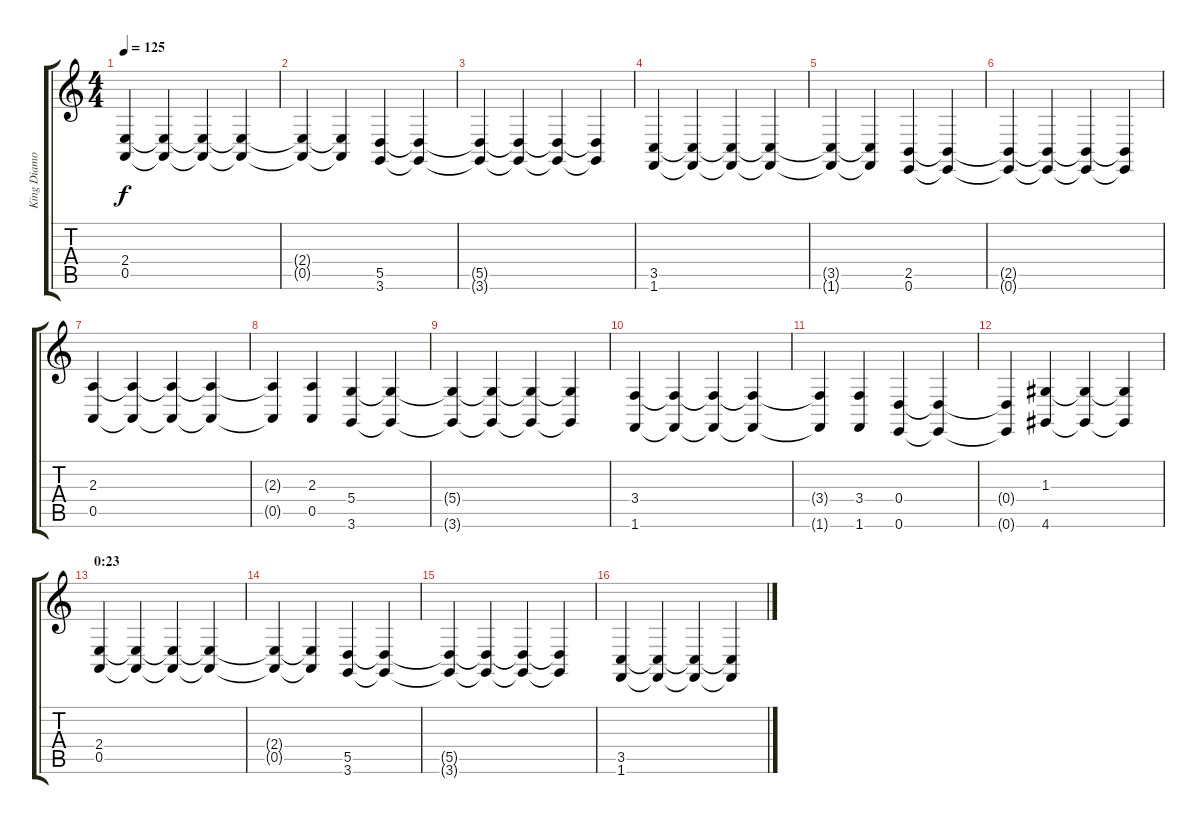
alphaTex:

\track ("King Diamond (Keys)" "King Diamo") {instrument stringensemble1}
\staff {score tabs}
\tuning (E4 B3 G3 D3 A2 E2) {hide}
\ts (4 4)
\tempo 125
\clef g2
\ks c
(2.4 0.5).4{dy f instrument stringensemble1} (2.4{t} 0.5{t}).4 (2.4{t} 0.5{t}).4 (2.4{t} 0.5{t}).4 |
(2.4{t} 0.5{t}).4 (2.4{t} 0.5{t}).4 (5.5 3.6).4 (5.5{t} 3.6{t}).4 |
(5.5{t} 3.6{t}).4 (5.5{t} 3.6{t}).4 (5.5{t} 3.6{t}).4 (5.5{t} 3.6{t}).4 |
(3.5 1.6).4 (3.5{t} 1.6{t}).4 (3.5{t} 1.6{t}).4 (3.5{t} 1.6{t}).4 |
(3.5{t} 1.6{t}).4 (3.5{t} 1.6{t}).4 (2.5 0.6).4 (2.5{t} 0.6{t}).4 |
(2.5{t} 0.6{t}).4 (2.5{t} 0.6{t}).4 (2.5{t} 0.6{t}).4 (2.5{t} 0.6{t}).4 |
(2.3 0.5).4 (2.3{t} 0.5{t}).4 (2.3{t} 0.5{t}).4 (2.3{t} 0.5{t}).4 |
(2.3{t} 0.5{t}).4 (2.3 0.5).4 (5.4 3.6).4 (5.4{t} 3.6{t}).4 |
(5.4{t} 3.6{t}).4 (5.4{t} 3.6{t}).4 (5.4{t} 3.6{t}).4 (5.4{t} 3.6{t}).4 |
(3.4 1.6).4 (3.4{t} 1.6{t}).4 (3.4{t} 1.6{t}).4 (3.4{t} 1.6{t}).4 |
(3.4{t} 1.6{t}).4 (3.4 1.6).4 (0.4 0.6).4 (0.4{t} 0.6{t}).4 |
(0.4{t} 0.6{t}).4 (1.3 4.6).4 (1.3{t} 4.6{t}).4 (1.3{t} 4.6{t}).4 |
\section ("" "0:23")
(2.4 0.5).4 (2.4{t} 0.5{t}).4 (2.4{t} 0.5{t}).4 (2.4{t} 0.5{t}).4 |
(2.4{t} 0.5{t}).4 (2.4{t} 0.5{t}).4 (5.5 3.6).4 (5.5{t} 3.6{t}).4 |
(5.5{t} 3.6{t}).4 (5.5{t} 3.6{t}).4 (5.5{t} 3.6{t}).4 (5.5{t} 3.6{t}).4 |
(3.5 1.6).4 (3.5{t} 1.6{t}).4 (3.5{t} 1.6{t}).4 (3.5{t} 1.6{t}).4
